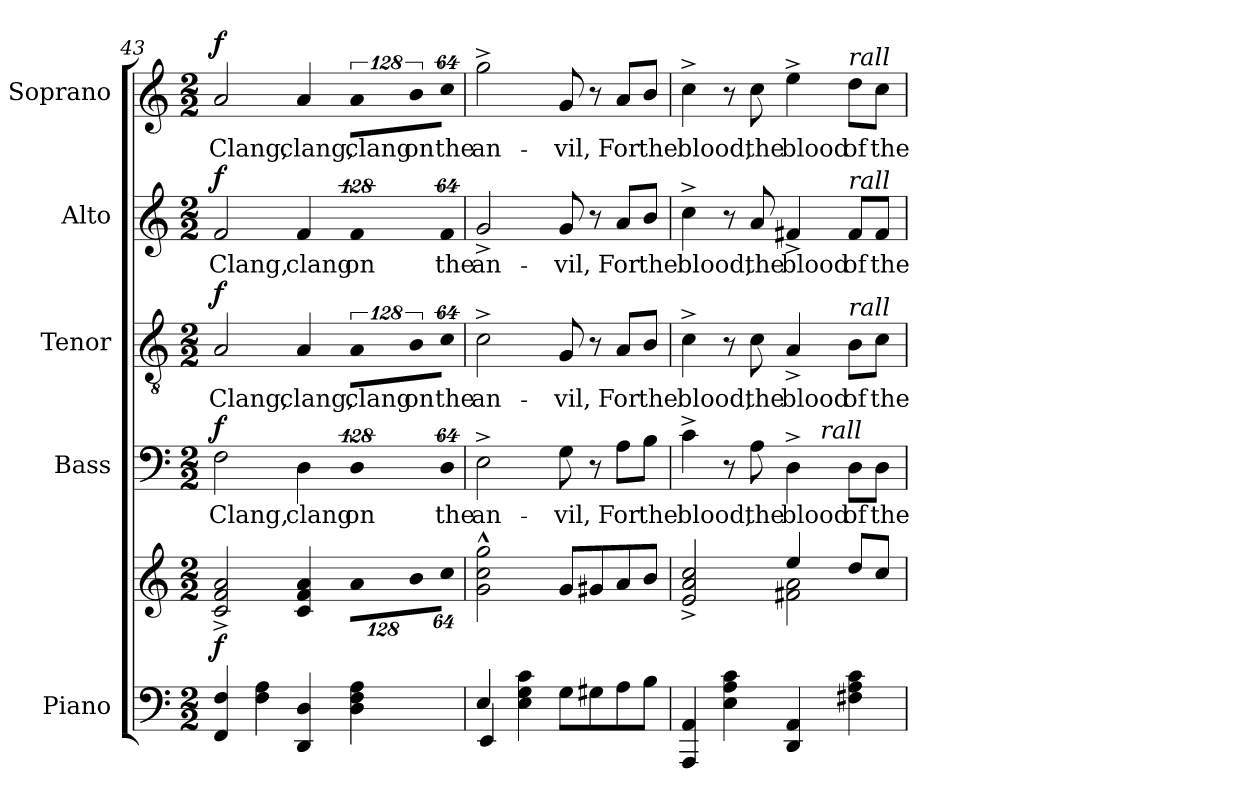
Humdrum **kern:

**kern	**kern	**dynam	**kern	**text	**dynam	**kern	**text	**dynam	**kern	**text	**dynam	**kern	**text	**dynam
*part5	*part5	*part5	*part4	*part4	*part4	*part3	*part3	*part3	*part2	*part2	*part2	*part1	*part1	*part1
*staff6	*staff5	*staff5/6	*staff4	*staff4	*staff4	*staff3	*staff3	*staff3	*staff2	*staff2	*staff2	*staff1	*staff1	*staff1
*I"Piano	*	*	*I"Bass	*	*	*I"Tenor	*	*	*I"Alto	*	*	*I"Soprano	*	*
*I'Pno.	*	*	*I'B.	*	*	*I'T.	*	*	*I'A.	*	*	*I'S.	*	*
!!LO:PB:g=z
*clefF4	*clefG2	*	*clefF4	*	*	*clefGv2	*	*	*clefG2	*	*	*clefG2	*	*
*	*	*	*	*	*	*ITrd7c12	*	*	*	*	*	*	*	*
*k[]	*k[]	*	*k[]	*	*	*k[]	*	*	*k[]	*	*	*k[]	*	*
*C:	*C:	*	*C:	*	*	*C:	*	*	*C:	*	*	*C:	*	*
*M2/2	*M2/2	*	*M2/2	*	*	*M2/2	*	*	*M2/2	*	*	*M2/2	*	*
=43	=43	=43	=43	=43	=43	=43	=43	=43	=43	=43	=43	=43	=43	=43
!	!	!	!	!LO:LY:b:color=#000000	!	!	!	!	!	!	!	!	!	!
!	!	!	!	!	!	!	!LO:LY:b:color=#000000	!	!	!	!	!	!	!
!	!	!	!	!	!	!	!	!	!	!LO:LY:b:color=#000000	!	!	!	!
!	!	!	!	!	!	!	!	!	!	!	!	!	!LO:LY:b:color=#000000	!
4FFi/ 4Fi	2ci/^ 2fi^ 2ai^	f	2Fi\	Clang,	f	2AAi/	Clang,	f	2fi/	Clang,	f	2ai/	Clang,	f
4Fi\ 4Ai	.	.	.	.	.	.	.	.	.	.	.	.	.	.
!	!	!	!	!LO:LY:b:color=#000000	!	!	!	!	!	!	!	!	!	!
!	!	!	!	!	!	!	!LO:LY:b:color=#000000	!	!	!	!	!	!	!
!	!	!	!	!	!	!	!	!	!	!LO:LY:b:color=#000000	!	!	!	!
!	!	!	!	!	!	!	!	!	!	!	!	!	!LO:LY:b:color=#000000	!
4DDi/ 4Di	4ci/ 4fi 4ai	.	4Di\	clang	.	4AAi/	clang,	.	4fi/	clang	.	4ai/	clang,	.
*	*Xbrackettup	*	*	*	*	*	*	*	*	*	*	*	*	*
!	!LO:N:vis=8	!	!LO:N:vis=4	!	!	!	!	!	!	!	!	!	!	!
!	!	!	!	!LO:LY:b:color=#000000	!	!LO:N:vis=8	!	!	!	!	!	!	!	!
!	!	!	!	!	!	!	!LO:LY:b:color=#000000	!	!LO:N:vis=4	!	!	!	!	!
!	!	!	!	!	!	!	!	!	!	!LO:LY:b:color=#000000	!	!LO:N:vis=8	!	!
!	!	!	!	!	!	!	!	!	!	!	!	!	!LO:LY:b:color=#000000	!
4Di\ 4Fi 4Ai	1024%85ai\L	.	512%85Di\	on	.	1024%85AAi\L	clang	.	512%85fi/	on	.	1024%85ai\L	clang	.
!	!LO:N:vis=8	!	!	!	!	!LO:N:vis=8	!	!	!	!	!	!	!	!
!	!	!	!	!	!	!	!LO:LY:b:color=#000000	!	!	!	!	!LO:N:vis=8	!	!
!	!	!	!	!	!	!	!	!	!	!	!	!	!LO:LY:b:color=#000000	!
.	1024%85bi\	.	.	.	.	1024%85BBi\	on	.	.	.	.	1024%85bi\	on	.
!	!LO:N:vis=8	!	!LO:N:vis=8	!	!	!	!	!	!	!	!	!	!	!
!	!	!	!	!LO:LY:b:color=#000000	!	!LO:N:vis=8	!	!	!	!	!	!	!	!
!	!	!	!	!	!	!	!LO:LY:b:color=#000000	!	!LO:N:vis=8	!	!	!	!	!
!	!	!	!	!	!	!	!	!	!	!LO:LY:b:color=#000000	!	!LO:N:vis=8	!	!
!	!	!	!	!	!	!	!	!	!	!	!	!	!LO:LY:b:color=#000000	!
.	512%43cci\J	.	512%43Di\	the	.	512%43Ci\J	the	.	512%43fi/	the	.	512%43cci\J	the	.
=44	=44	=44	=44	=44	=44	=44	=44	=44	=44	=44	=44	=44	=44	=44
*^	*	*	*	*	*	*	*	*	*	*	*	*	*	*
!	!	!	!	!	!LO:LY:b:color=#000000	!	!	!	!	!	!	!	!	!	!
!	!	!	!	!	!	!	!	!LO:LY:b:color=#000000	!	!	!	!	!	!	!
!	!	!	!	!	!	!	!	!	!	!	!LO:LY:b:color=#000000	!	!	!	!
!	!	!	!	!	!	!	!	!	!	!	!	!	!	!LO:LY:b:color=#000000	!
4Ei/	4EEi/	2gi\^^ 2cci^^ 2ggi^^	.	2E^i\	an-	.	2C^i\	an-	.	2g^i/	an-	.	2gg^i\	an-	.
4Ei\ 4Gi 4ci	2.ryy	.	.	.	.	.	.	.	.	.	.	.	.	.	.
!	!	!	!	!	!LO:LY:b:color=#000000	!	!	!	!	!	!	!	!	!	!
!	!	!	!	!	!	!	!	!LO:LY:b:color=#000000	!	!	!	!	!	!	!
!	!	!	!	!	!	!	!	!	!	!	!LO:LY:b:color=#000000	!	!	!	!
!	!	!	!	!	!	!	!	!	!	!	!	!	!	!LO:LY:b:color=#000000	!
8Gi\L	.	8gi/L	.	8Gi\	-vil,	.	8GGi/	-vil,	.	8gi/	-vil,	.	8gi/	-vil,	.
8G#Xi\	.	8g#Xi/	.	8r	.	.	8r	.	.	8r	.	.	8r	.	.
!	!	!	!	!	!LO:LY:b:color=#000000	!	!	!	!	!	!	!	!	!	!
!	!	!	!	!	!	!	!	!LO:LY:b:color=#000000	!	!	!	!	!	!	!
!	!	!	!	!	!	!	!	!	!	!	!LO:LY:b:color=#000000	!	!	!	!
!	!	!	!	!	!	!	!	!	!	!	!	!	!	!LO:LY:b:color=#000000	!
8Ai\	.	8ai/	.	8Ai\L	For	.	8AAi/L	For	.	8ai/L	For	.	8ai/L	For	.
!	!	!	!	!	!LO:LY:b:color=#000000	!	!	!	!	!	!	!	!	!	!
!	!	!	!	!	!	!	!	!LO:LY:b:color=#000000	!	!	!	!	!	!	!
!	!	!	!	!	!	!	!	!	!	!	!LO:LY:b:color=#000000	!	!	!	!
!	!	!	!	!	!	!	!	!	!	!	!	!	!	!LO:LY:b:color=#000000	!
8Bi\J	.	8bi/J	.	8Bi\J	the	.	8BBi/J	the	.	8bi/J	the	.	8bi/J	the	.
*v	*v	*	*	*	*	*	*	*	*	*	*	*	*	*	*
=45	=45	=45	=45	=45	=45	=45	=45	=45	=45	=45	=45	=45	=45	=45
*	*^	*	*	*	*	*	*	*	*	*	*	*	*	*
!	!	!	!	!	!LO:LY:b:color=#000000	!	!	!	!	!	!	!	!	!	!
!	!	!	!	!	!	!	!	!LO:LY:b:color=#000000	!	!	!	!	!	!	!
!	!	!	!	!	!	!	!	!	!	!	!LO:LY:b:color=#000000	!	!	!	!
!	!	!	!	!	!	!	!	!	!	!	!	!	!	!LO:LY:b:color=#000000	!
*	*	*	*	*^	*	*	*	*	*	*	*	*	*	*	*
4AAAi/ 4AAi	2ei/^ 2ai^ 2cci^	2ryy	.	4c^i\	2ryy	blood,	.	4C^i\	blood,	.	4cc^i\	blood,	.	4cc^i\	blood,	.
4Ei\ 4Ai 4ci	.	.	.	8r	.	.	.	8r	.	.	8r	.	.	8r	.	.
!	!	!	!	!	!	!LO:LY:b:color=#000000	!	!	!	!	!	!	!	!	!	!
!	!	!	!	!	!	!	!	!	!LO:LY:b:color=#000000	!	!	!	!	!	!	!
!	!	!	!	!	!	!	!	!	!	!	!	!LO:LY:b:color=#000000	!	!	!	!
!	!	!	!	!	!	!	!	!	!	!	!	!	!	!	!LO:LY:b:color=#000000	!
.	.	.	.	8Ai\	.	the	.	8Ci\	the	.	8ai/	the	.	8cci\	the	.
!	!	!	!	!	!	!LO:LY:b:color=#000000	!	!	!	!	!	!	!	!	!	!
!	!	!	!	!	!	!	!	!	!LO:LY:b:color=#000000	!	!	!	!	!	!	!
!	!	!	!	!	!	!	!	!	!	!	!	!LO:LY:b:color=#000000	!	!	!	!
!	!	!	!	!	!	!	!	!	!	!	!	!	!	!	!LO:LY:b:color=#000000	!
4DDi/ 4AAi	4eei/	2f#Xi\ 2ai	.	4D^i\	8ryy	blood	.	4AA^i/	blood	.	4f#X^i/	blood	.	4ee^i\	blood	.
.	.	.	.	.	128ryy	.	.	.	.	.	.	.	.	.	.	.
!	!	!	!	!	!LO:TX:a:i:t=rall	!	!	!	!	!	!	!	!	!	!	!
.	.	.	.	.	4ryy	.	.	.	.	.	.	.	.	.	.	.
!	!	!	!	!	!	!LO:LY:b:color=#000000	!	!	!	!	!	!	!	!	!	!
!	!	!	!	!	!	!	!	!	!LO:LY:b:color=#000000	!	!	!	!	!	!	!
!	!	!	!	!	!	!	!	!	!	!	!	!LO:LY:b:color=#000000	!	!	!	!
!	!	!	!	!	!	!	!	!	!	!	!	!	!	!LO:TX:a:i:t=rall	!	!
!	!	!	!	!	!	!	!	!	!	!	!LO:TX:a:i:t=rall	!	!	!	!	!
!	!	!	!	!	!	!	!	!LO:TX:a:i:t=rall	!	!	!	!	!	!	!	!
!	!	!	!	!	!	!	!	!	!	!	!	!	!	!	!LO:LY:b:color=#000000	!
4F#Xi\ 4Ai 4ci	8ddi/L	.	.	8Di\L	.	of	.	8BBi\L	of	.	8f#i/L	of	.	8ddi\L	of	.
!	!	!	!	!	!	!LO:LY:b:color=#000000	!	!	!	!	!	!	!	!	!	!
!	!	!	!	!	!	!	!	!	!LO:LY:b:color=#000000	!	!	!	!	!	!	!
!	!	!	!	!	!	!	!	!	!	!	!	!LO:LY:b:color=#000000	!	!	!	!
!	!	!	!	!	!	!	!	!	!	!	!	!	!	!	!LO:LY:b:color=#000000	!
.	8cci/J	.	.	8Di\J	.	the	.	8Ci\J	the	.	8f#i/J	the	.	8cci\J	the	.
.	.	.	.	.	16...ryy	.	.	.	.	.	.	.	.	.	.	.
*	*v	*v	*	*	*	*	*	*	*	*	*	*	*	*	*	*
*	*	*	*v	*v	*	*	*	*	*	*	*	*	*	*	*
=	=	=	=	=	=	=	=	=	=	=	=	=	=	=
*-	*-	*-	*-	*-	*-	*-	*-	*-	*-	*-	*-	*-	*-	*-
